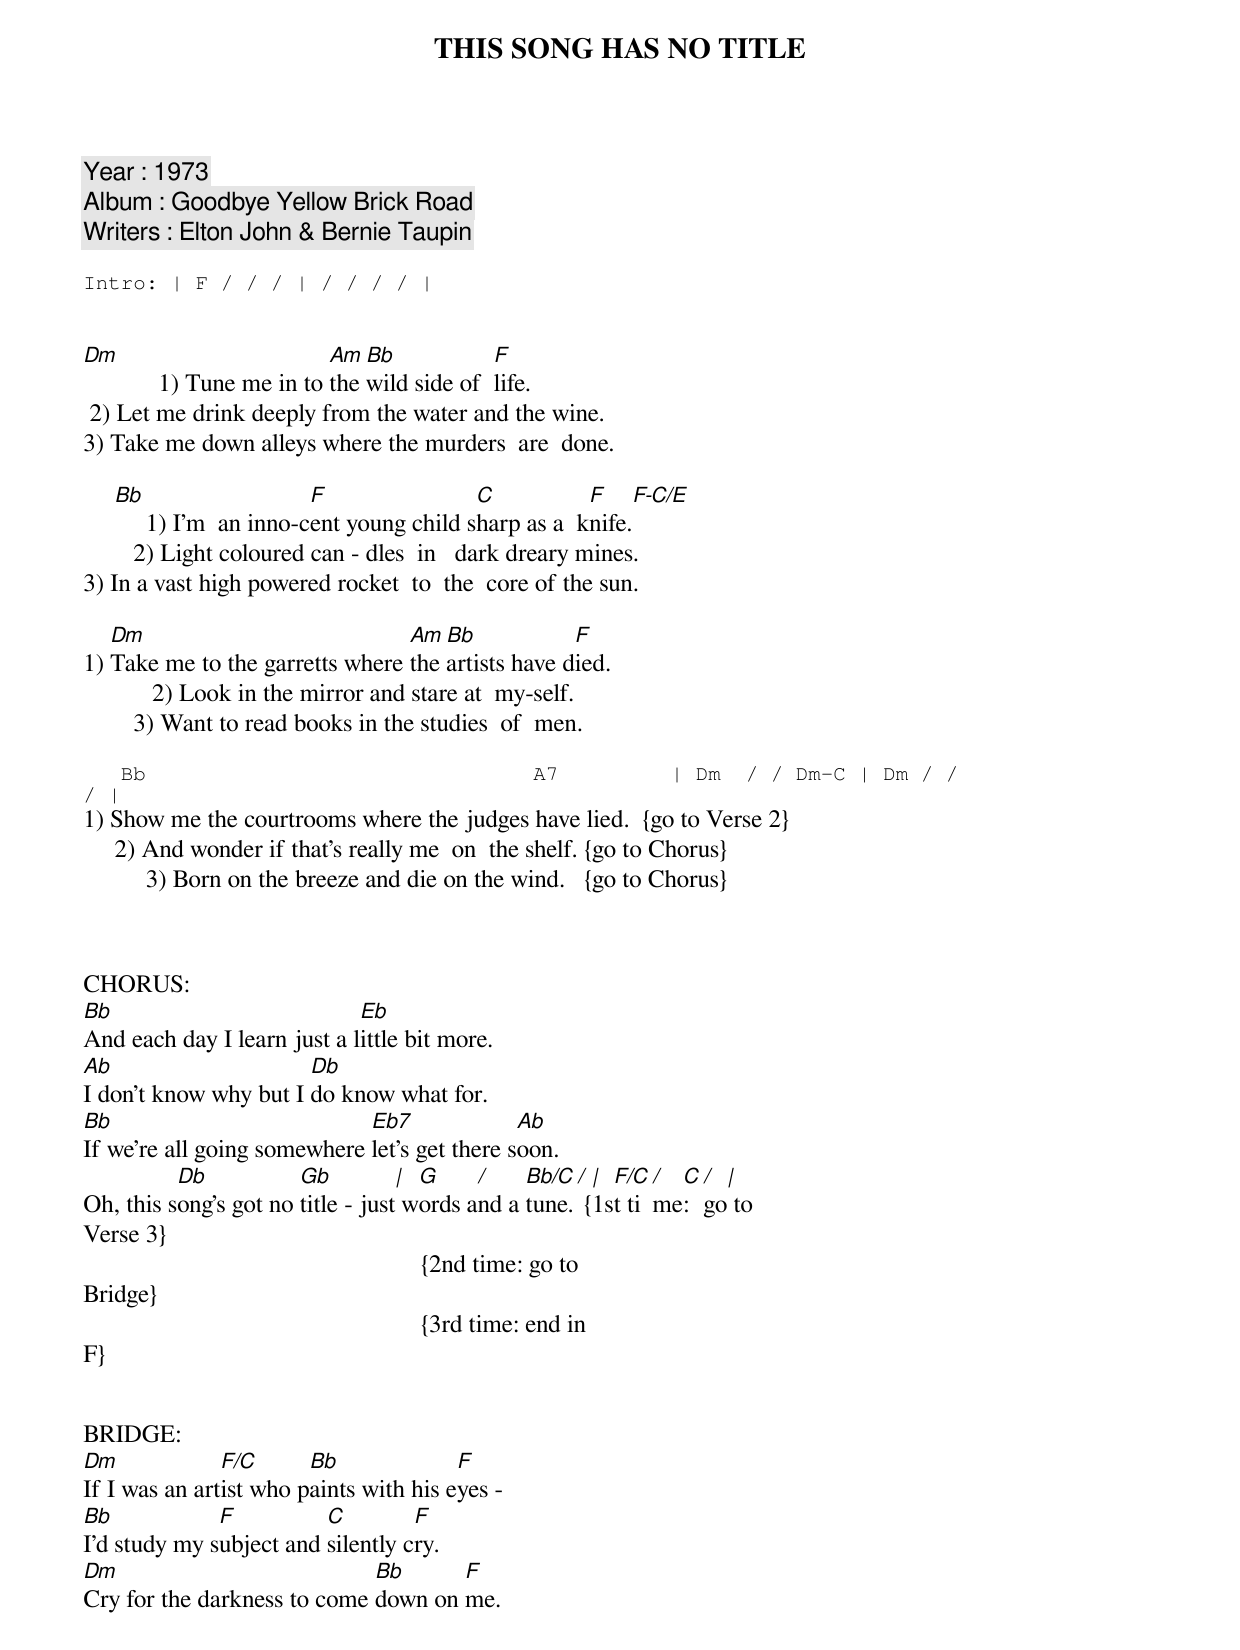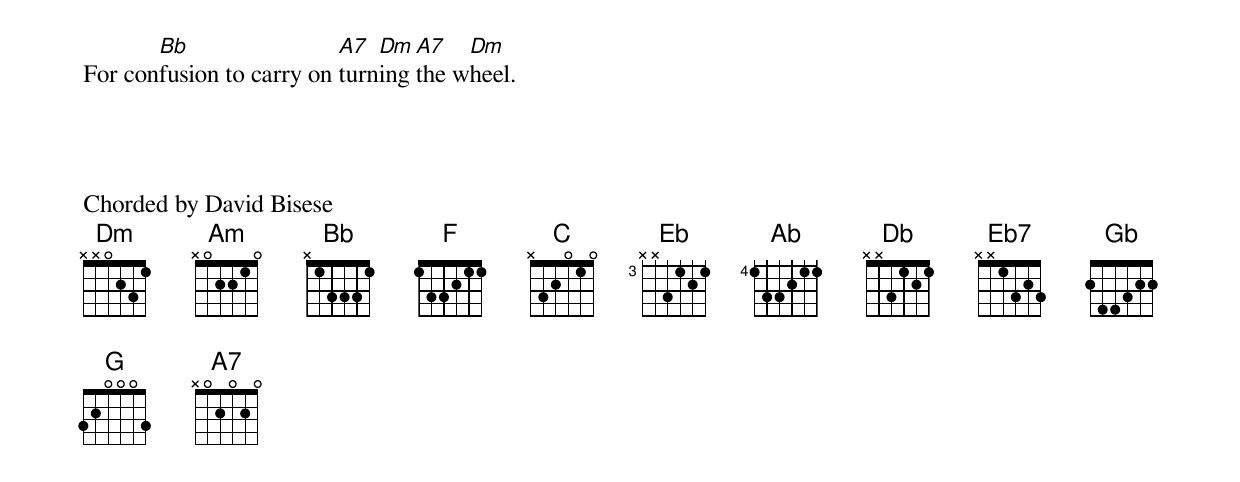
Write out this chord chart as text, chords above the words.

THIS SONG HAS NO TITLE

   Year : 1973
  Album : Goodbye Yellow Brick Road
Writers : Elton John & Bernie Taupin

Intro: | F / / / | / / / / |


Dm                           Am  Bb            F
            1) Tune me in to the wild side of  life.
 2) Let me drink deeply from the water and the wine.
3) Take me down alleys where the murders  are  done.

     Bb                    F                C           F     F-C/E
          1) I'm  an inno-cent young child sharp as a  knife.
        2) Light coloured can - dles  in   dark dreary mines.
3) In a vast high powered rocket  to  the  core of the sun.

   Dm                            Am  Bb            F
1) Take me to the garretts where the artists have died.
           2) Look in the mirror and stare at  my-self.
        3) Want to read books in the studies  of  men.

   Bb                               A7         | Dm  / / Dm-C | Dm / /
/ |
1) Show me the courtrooms where the judges have lied.  {go to Verse 2}
     2) And wonder if that's really me  on  the shelf. {go to Chorus}
          3) Born on the breeze and die on the wind.   {go to Chorus}



CHORUS:
Bb                           Eb
And each day I learn just a little bit more.
Ab                     Db
I don't know why but I do know what for.
Bb                           Eb7              Ab
If we're all going somewhere let's get there soon.
          Db           Gb          | G     /    Bb/C / | F/C / C / |
Oh, this song's got no title - just words and a tune. {1st time: go to
Verse 3}
                                                      {2nd time: go to
Bridge}
                                                      {3rd time: end in
F}


BRIDGE:
Dm             F/C      Bb              F
If I was an artist who paints with his eyes -
Bb            F          C         F
I'd study my subject and silently cry.
Dm                           Bb      F
Cry for the darkness to come down on me.
       Bb                 A7  Dm  A7   Dm
For confusion to carry on turning the wheel.


{Repeat Chorus}


Chorded by David Bisese
